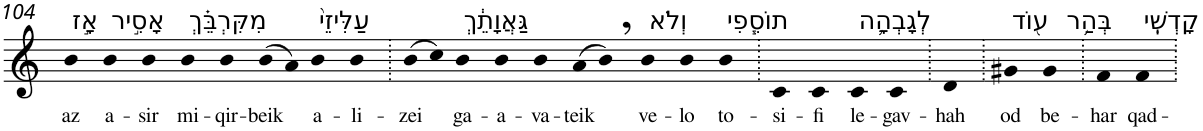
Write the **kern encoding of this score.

**kern	**text
*part1	*part1
*staff1	*staff1
*I"Piano	*
*I'Pno	*
!!LO:PB:g=z
*clefG2	*
*k[]	*
=104	=104
!LO:TX:a:t=אָ֣ז	!
!	!LO:LY:b
4b	az
!LO:TX:a:t=אָסִ֣יר	!
!	!LO:LY:b
4b	a-
!	!LO:LY:b
4b	-sir
!LO:TX:a:t=מִקִּרְבֵּ֗ךְ	!
!	!LO:LY:b
4b	mi-
!	!LO:LY:b
4b	-qir-
!	!LO:LY:b
(>8b	-beik
8a)	.
!LO:TX:a:t=עַלִּיזֵי֙	!
!	!LO:LY:b
4b	a-
!	!LO:LY:b
4b	-li-
=105.	=105.
!	!LO:LY:b
(>8b	-zei
8cc)	.
!LO:TX:a:t=גַּאֲוָתֵ֔ךְ	!
!	!LO:LY:b
4b	ga-
!	!LO:LY:b
4b	-a-
!	!LO:LY:b
4b	-va-
!	!LO:LY:b
(>8a	-teik
8b,)	.
!LO:TX:a:t=וְלֹא	!
!	!LO:LY:b
4b	ve-
!	!LO:LY:b
4b	-lo
!LO:TX:a:t=תוֹסִ֧פִי	!
!	!LO:LY:b
4b	to-
=106.	=106.
!	!LO:LY:b
4c	-si-
!	!LO:LY:b
4c	-fi
!LO:TX:a:t=לְגָבְהָ֛ה	!
!	!LO:LY:b
4c	le-
!	!LO:LY:b
4c	-gav-
=107.	=107.
!	!LO:LY:b
4d	-hah
=108.	=108.
!LO:TX:a:t=ע֖וֹד	!
!	!LO:LY:b
4g#X	od
!LO:TX:a:t=בְּהַ֥ר	!
!	!LO:LY:b
4g#	be-
=109.	=109.
!	!LO:LY:b
4f	-har
!LO:TX:a:t=קָדְשִֽׁי	!
!	!LO:LY:b
4f	qad-
=.	=.
*-	*-
